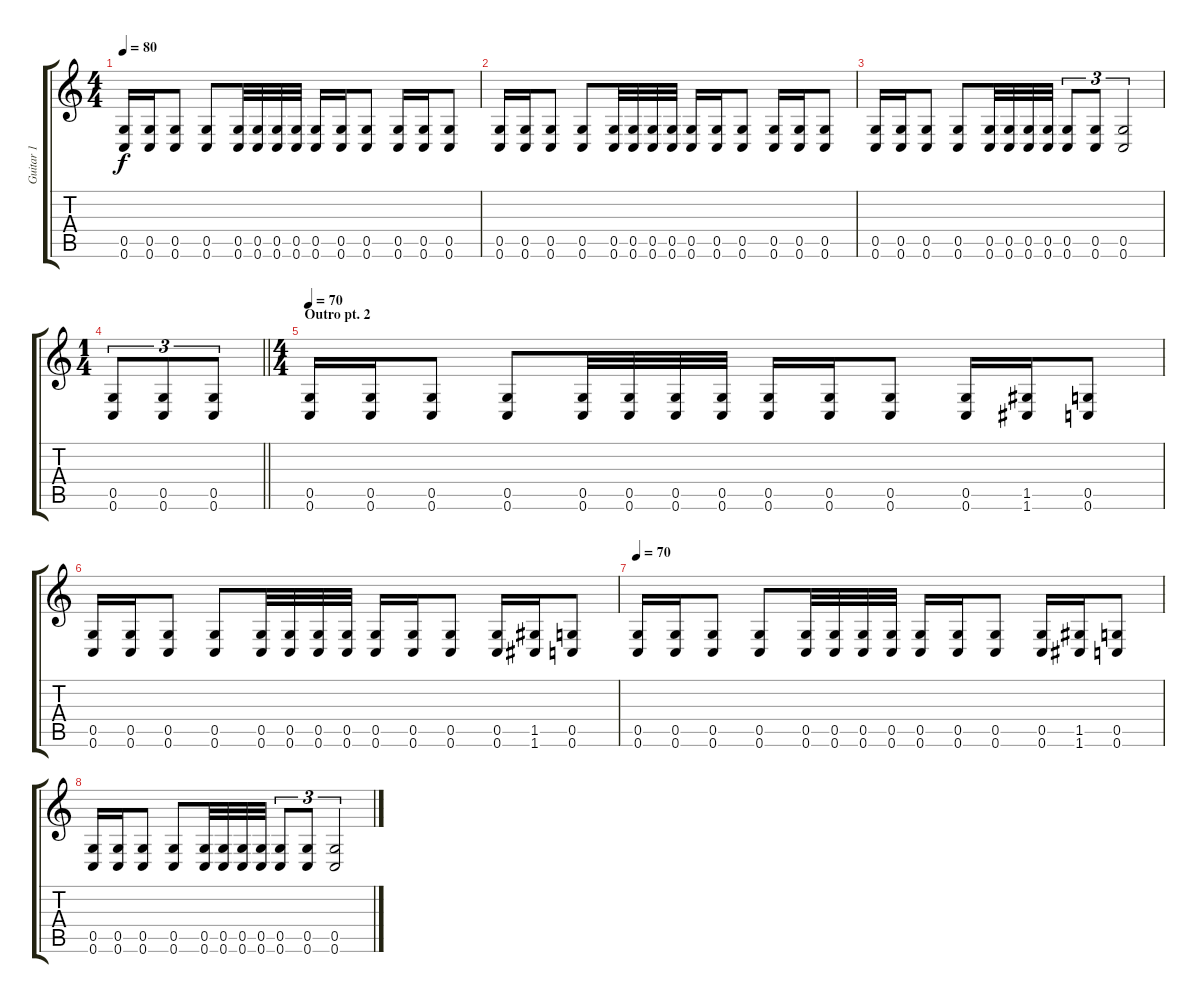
\track ("Guitar 1" "Guitar 1") {instrument distortionguitar}
\staff {score tabs}
\tuning (D4 A3 F3 C3 G2 C2) {hide}
\ts (4 4)
\tempo 80
\clef g2
\ks c
(0.5 0.6).16{dy f} (0.5 0.6).16 (0.5 0.6).8 (0.5 0.6).8 (0.5 0.6).32 (0.5 0.6).32 (0.5 0.6).32 (0.5 0.6).32 (0.5 0.6).16 (0.5 0.6).16 (0.5 0.6).8 (0.5 0.6).16 (0.5 0.6).16 (0.5 0.6).8 |
(0.5 0.6).16 (0.5 0.6).16 (0.5 0.6).8 (0.5 0.6).8 (0.5 0.6).32 (0.5 0.6).32 (0.5 0.6).32 (0.5 0.6).32 (0.5 0.6).16 (0.5 0.6).16 (0.5 0.6).8 (0.5 0.6).16 (0.5 0.6).16 (0.5 0.6).8 |
(0.5 0.6).16 (0.5 0.6).16 (0.5 0.6).8 (0.5 0.6).8 (0.5 0.6).32 (0.5 0.6).32 (0.5 0.6).32 (0.5 0.6).32 (0.5 0.6).8{tu (3 2)} (0.5 0.6).8{tu (3 2)} (0.5 0.6).2{tu (3 2)} |
\ts (1 4)
\barLineRight lightlight
(0.5 0.6).8{tu (3 2)} (0.5 0.6).8{tu (3 2)} (0.5 0.6).8{tu (3 2)} |
\ts (4 4)
\section ("" "Outro pt. 2")
\tempo 70
(0.5 0.6).16 (0.5 0.6).16 (0.5 0.6).8 (0.5 0.6).8 (0.5 0.6).32 (0.5 0.6).32 (0.5 0.6).32 (0.5 0.6).32 (0.5 0.6).16 (0.5 0.6).16 (0.5 0.6).8 (0.5 0.6).16 (1.5 1.6).16 (0.5 0.6).8 |
(0.5 0.6).16 (0.5 0.6).16 (0.5 0.6).8 (0.5 0.6).8 (0.5 0.6).32 (0.5 0.6).32 (0.5 0.6).32 (0.5 0.6).32 (0.5 0.6).16 (0.5 0.6).16 (0.5 0.6).8 (0.5 0.6).16 (1.5 1.6).16 (0.5 0.6).8 |
\tempo 70
(0.5 0.6).16 (0.5 0.6).16 (0.5 0.6).8 (0.5 0.6).8 (0.5 0.6).32 (0.5 0.6).32 (0.5 0.6).32 (0.5 0.6).32 (0.5 0.6).16 (0.5 0.6).16 (0.5 0.6).8 (0.5 0.6).16 (1.5 1.6).16 (0.5 0.6).8 |
(0.5 0.6).16 (0.5 0.6).16 (0.5 0.6).8 (0.5 0.6).8 (0.5 0.6).32 (0.5 0.6).32 (0.5 0.6).32 (0.5 0.6).32 (0.5 0.6).8{tu (3 2)} (0.5 0.6).8{tu (3 2)} (0.5 0.6).2{tu (3 2)}
